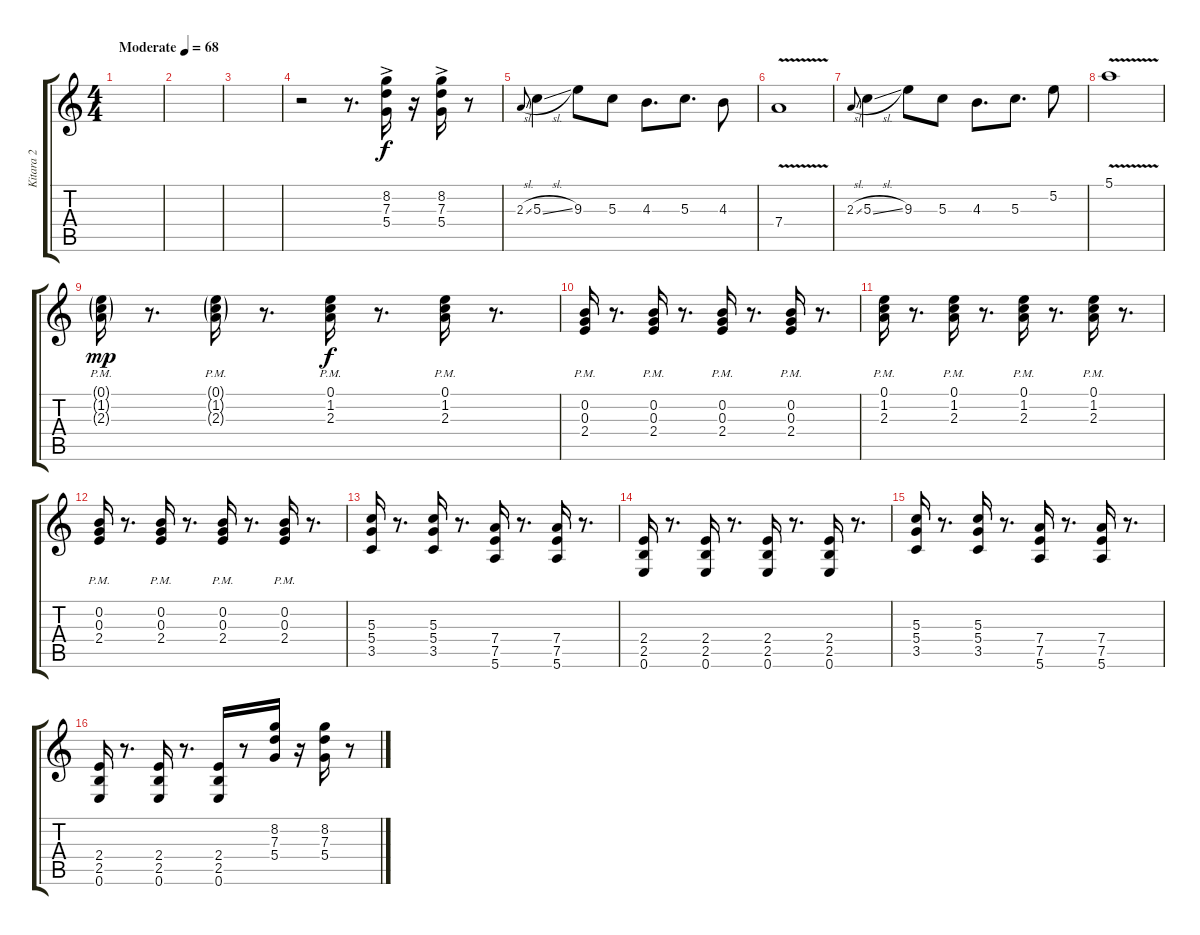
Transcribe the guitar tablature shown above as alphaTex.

\track ("Kitara 2" "Kitara 2") {instrument distortionguitar}
\staff {score tabs}
\tuning (E4 B3 G3 D3 A2 E2) {hide}
\ts (4 4)
\tempo (68 "Moderate")
\clef g2
\ks c
|
|
|
r.2 r.8{d} (8.2{ac} 7.3{ac} 5.4{ac}).16 r.16 (8.2{ac} 7.3{ac} 5.4{ac}).16 r.8 |
2.3{sl}.8{gr onbeat dy f} 5.3{sl}.4{volume 14 instrument overdrivenguitar} 9.3.8 5.3.8 4.3.8{d} 5.3.8{d} 4.3.8 |
7.4{v}.1 |
2.3{sl}.8{gr onbeat} 5.3{sl}.4 9.3.8 5.3.8 4.3.8{d} 5.3.8{d} 5.2.8 |
5.1{v}.1 |
(0.1{g pm} 1.2{g pm} 2.3{g pm}).16{dy mp volume 10} r.8{d} (0.1{g pm} 1.2{g pm} 2.3{g pm}).16 r.8{d} (0.1{pm} 1.2{pm} 2.3{pm}).16{dy f} r.8{d} (0.1{pm} 1.2{pm} 2.3{pm}).16 r.8{d} |
(0.2{pm} 0.3{pm} 2.4{pm}).16 r.8{d} (0.2{pm} 0.3{pm} 2.4{pm}).16 r.8{d} (0.2{pm} 0.3{pm} 2.4{pm}).16 r.8{d} (0.2{pm} 0.3{pm} 2.4{pm}).16 r.8{d} |
(0.1{pm} 1.2{pm} 2.3{pm}).16{volume 10} r.8{d} (0.1{pm} 1.2{pm} 2.3{pm}).16 r.8{d} (0.1{pm} 1.2{pm} 2.3{pm}).16 r.8{d} (0.1{pm} 1.2{pm} 2.3{pm}).16 r.8{d} |
(0.2{pm} 0.3{pm} 2.4{pm}).16 r.8{d} (0.2{pm} 0.3{pm} 2.4{pm}).16 r.8{d} (0.2{pm} 0.3{pm} 2.4{pm}).16 r.8{d} (0.2{pm} 0.3{pm} 2.4{pm}).16 r.8{d} |
(5.3 5.4 3.5).16{volume 10} r.8{d} (5.3 5.4 3.5).16 r.8{d} (7.4 7.5 5.6).16 r.8{d} (7.4 7.5 5.6).16 r.8{d} |
(2.4 2.5 0.6).16 r.8{d} (2.4 2.5 0.6).16 r.8{d} (2.4 2.5 0.6).16 r.8{d} (2.4 2.5 0.6).16 r.8{d} |
(5.3 5.4 3.5).16{volume 10} r.8{d} (5.3 5.4 3.5).16 r.8{d} (7.4 7.5 5.6).16 r.8{d} (7.4 7.5 5.6).16 r.8{d} |
(2.4 2.5 0.6).16 r.8{d} (2.4 2.5 0.6).16 r.8{d} (2.4 2.5 0.6).16 r.8 (8.2 7.3 5.4).16{volume 13} r.16 (8.2 7.3 5.4).16 r.8
